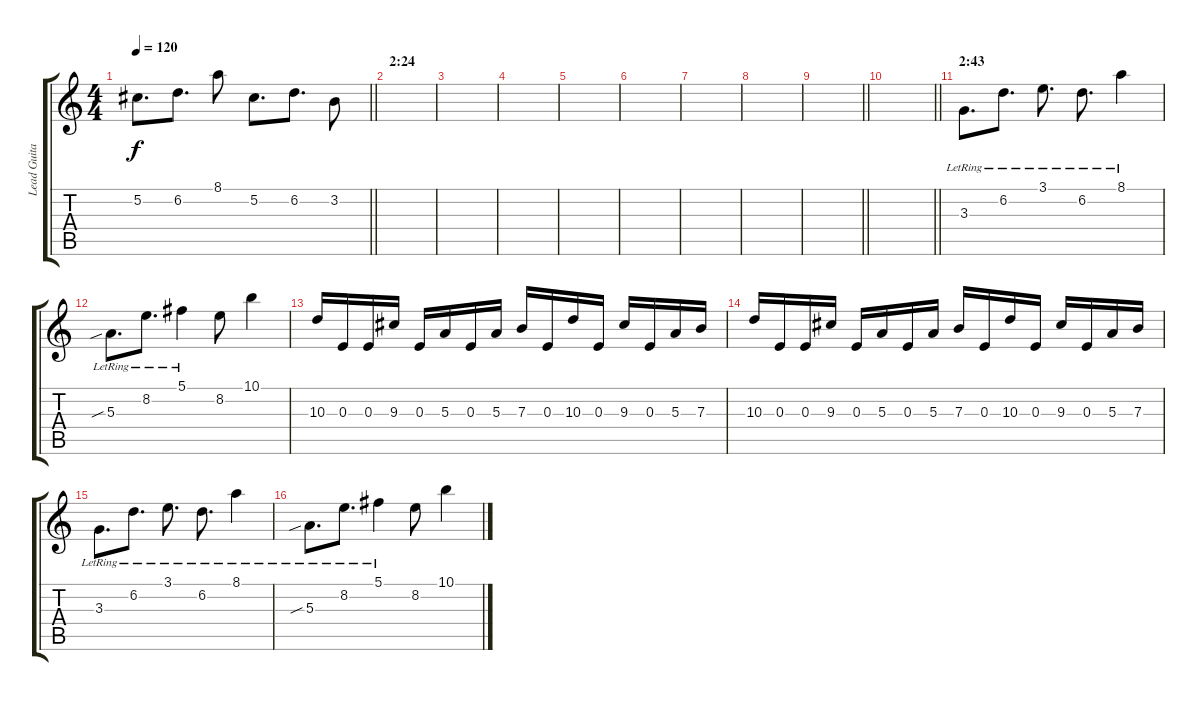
\track ("Lead Guitar" "Lead Guita") {instrument distortionguitar}
\staff {score tabs}
\tuning (Db4 Ab3 E3 B2 Gb2 B1) {hide}
\ts (4 4)
\tempo 120
\clef g2
\barLineRight lightlight
\ks c
5.2.8{d dy f} 6.2.8{d} 8.1.8 5.2.8{d} 6.2.8{d} 3.2.8 |
\section ("" "2:24")
|
|
|
|
|
|
|
\barLineRight lightlight
|
\barLineRight lightlight
|
\section ("" "2:43")
3.3{lr}.8{d} 6.2{lr}.8{d} 3.1{lr}.8{d} 6.2{lr}.8{d} 8.1{lr}.4 |
5.3{sib lr}.8{d} 8.2{lr}.8{d} 5.1{lr}.4 8.2.8 10.1.4 |
10.3.16 0.3.16 0.3.16 9.3.16 0.3.16 5.3.16 0.3.16 5.3.16 7.3.16 0.3.16 10.3.16 0.3.16 9.3.16 0.3.16 5.3.16 7.3.16 |
10.3.16 0.3.16 0.3.16 9.3.16 0.3.16 5.3.16 0.3.16 5.3.16 7.3.16 0.3.16 10.3.16 0.3.16 9.3.16 0.3.16 5.3.16 7.3.16 |
3.3{lr}.8{d} 6.2{lr}.8{d} 3.1{lr}.8{d} 6.2{lr}.8{d} 8.1{lr}.4 |
5.3{sib lr}.8{d} 8.2{lr}.8{d} 5.1{lr}.4 8.2.8 10.1.4
